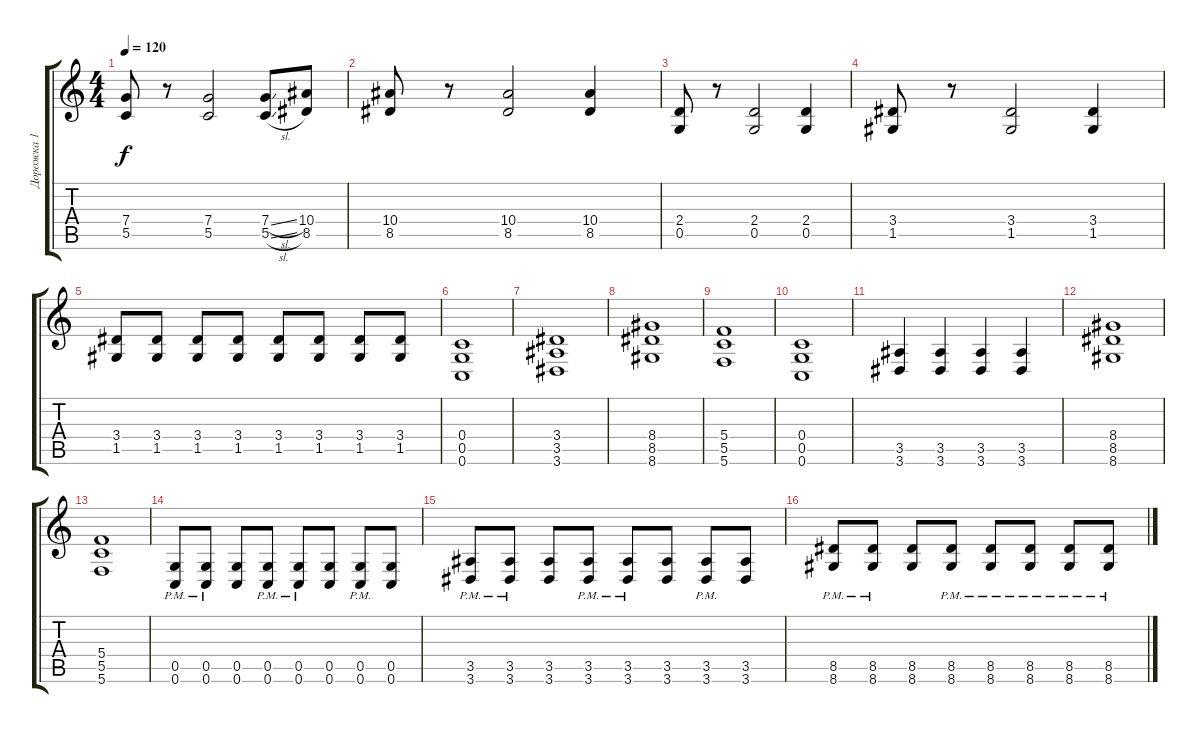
\track ("Дорожка 1" "Дорожка 1") {instrument overdrivenguitar}
\staff {score tabs}
\tuning (D4 A3 F3 C3 G2 C2) {hide}
\ts (4 4)
\tempo 120
\clef g2
\ks c
(7.4 5.5).8{dy f} r.8 (7.4 5.5).2 (7.4{sl} 5.5{sl}).8 (10.4 8.5).8 |
(10.4 8.5).8 r.8 (10.4 8.5).2 (10.4 8.5).4 |
(2.4 0.5).8 r.8 (2.4 0.5).2 (2.4 0.5).4 |
(3.4 1.5).8 r.8 (3.4 1.5).2 (3.4 1.5).4 |
(3.4 1.5).8 (3.4 1.5).8 (3.4 1.5).8 (3.4 1.5).8 (3.4 1.5).8 (3.4 1.5).8 (3.4 1.5).8 (3.4 1.5).8 |
(0.4 0.5 0.6).1 |
(3.4 3.5 3.6).1 |
(8.4 8.5 8.6).1 |
(5.4 5.5 5.6).1 |
(0.4 0.5 0.6).1 |
(3.5 3.6).4 (3.5 3.6).4 (3.5 3.6).4 (3.5 3.6).4 |
(8.4 8.5 8.6).1 |
(5.4 5.5 5.6).1 |
(0.5{pm} 0.6{pm}).8 (0.5{pm} 0.6{pm}).8 (0.5 0.6).8 (0.5{pm} 0.6{pm}).8 (0.5{pm} 0.6{pm}).8 (0.5 0.6).8 (0.5{pm} 0.6{pm}).8 (0.5 0.6).8 |
(3.5{pm} 3.6{pm}).8 (3.5{pm} 3.6{pm}).8 (3.5 3.6).8 (3.5{pm} 3.6{pm}).8 (3.5{pm} 3.6{pm}).8 (3.5 3.6).8 (3.5{pm} 3.6{pm}).8 (3.5 3.6).8 |
(8.5{pm} 8.6{pm}).8 (8.5{pm} 8.6{pm}).8 (8.5 8.6).8 (8.5{pm} 8.6{pm}).8 (8.5{pm} 8.6{pm}).8 (8.5{pm} 8.6{pm}).8 (8.5{pm} 8.6{pm}).8 (8.5{pm} 8.6{pm}).8
